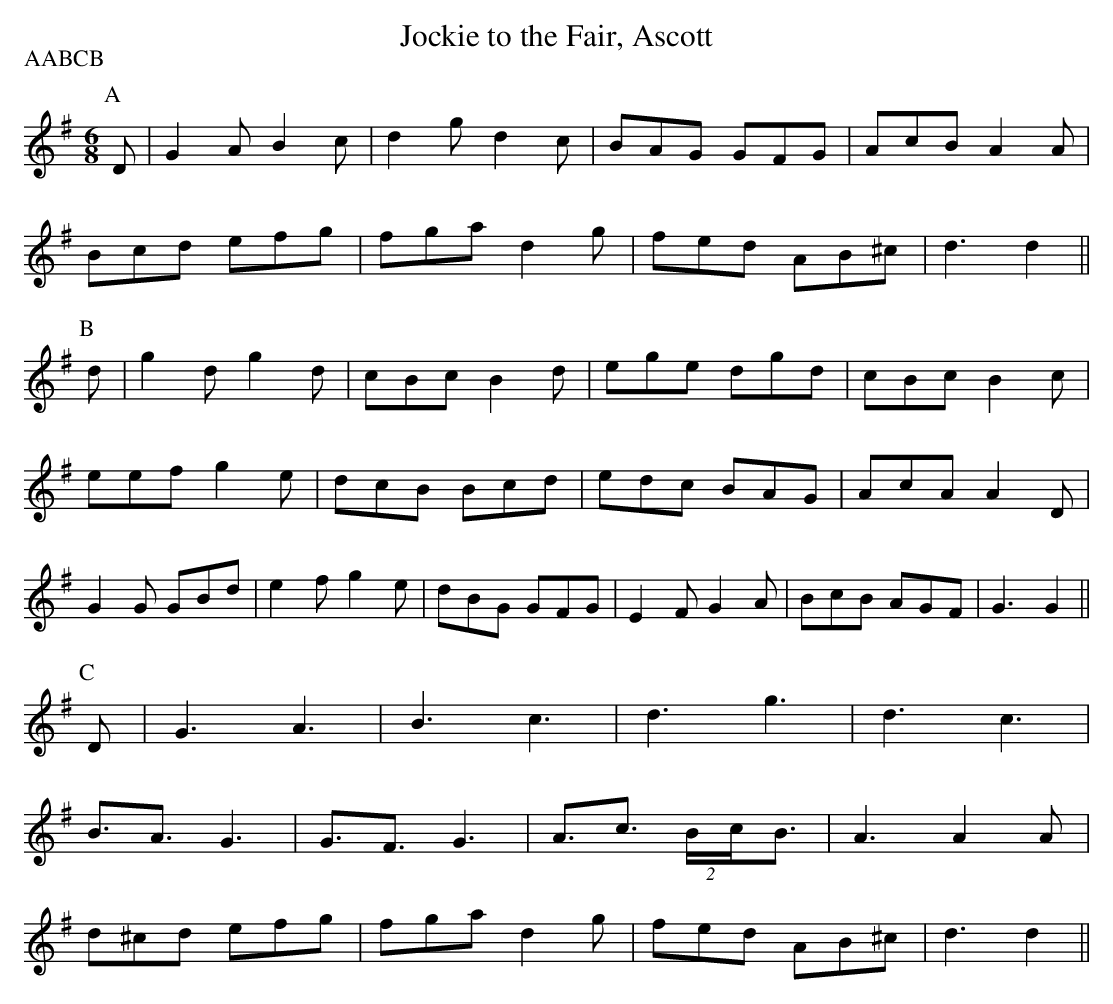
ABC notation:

X:1
T:Jockie to the Fair, Ascott
M:6/8
L:1/8
P:AABCB
K:G
P:A
D|G2A B2c|d2g d2c|BAG GFG |AcB A2A|
Bcd efg|fga d2g|fed AB^c|d3  d2 ||
P:B
d|g2d g2d|cBc B2d|ege dgd |cBc B2c|
eef g2e|dcB Bcd|edc BAG |AcA A2D|
G2G GBd|e2f g2e|dBG GFG |E2F G2A|BcB AGF|G3 G2||
P:C
D|G3 A3|B3 c3|d3 g3|d3 c3|
L:1/16
B3A3G6 |G3F3G6|A3c3 (2BcB3|A6A4A2|
L:1/8
d^cd efg|fga d2g|fed AB^c|d3 d2||
